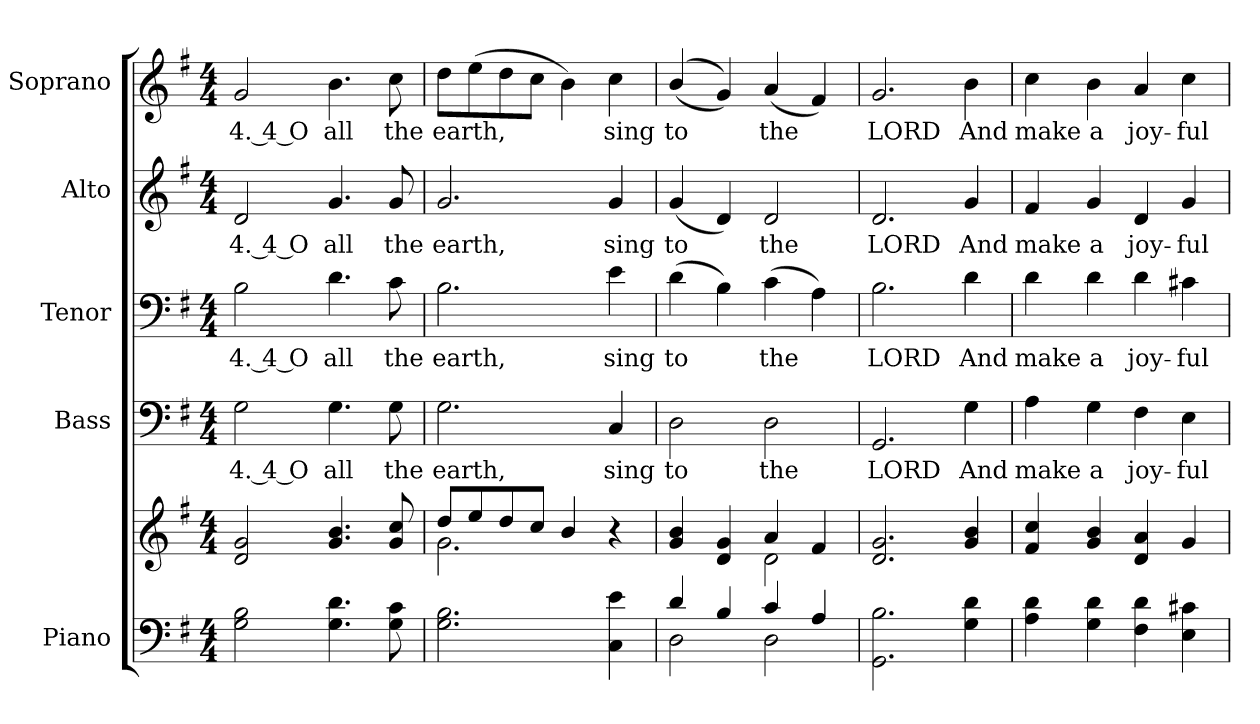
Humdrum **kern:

**kern	**kern	**kern	**text	**kern	**text	**kern	**text	**kern	**text
*part5	*part5	*part4	*part4	*part3	*part3	*part2	*part2	*part1	*part1
*staff6	*staff5	*staff4	*staff4	*staff3	*staff3	*staff2	*staff2	*staff1	*staff1
*I"Piano	*	*I"Bass	*	*I"Tenor	*	*I"Alto	*	*I"Soprano	*
*I'Pno.	*	*I'B.	*	*I'T.	*	*I'A.	*	*I'S.	*
!!LO:PB:g=z
*clefF4	*clefG2	*clefF4	*	*clefF4	*	*clefG2	*	*clefG2	*
*k[f#]	*k[f#]	*k[f#]	*	*k[f#]	*	*k[f#]	*	*k[f#]	*
*G:	*G:	*G:	*	*G:	*	*G:	*	*G:	*
*M4/4	*M4/4	*M4/4	*	*M4/4	*	*M4/4	*	*M4/4	*
*MM180	*MM180	*MM180	*	*MM180	*	*MM180	*	*MM180	*
=1	=1	=1	=1	=1	=1	=1	=1	=1	=1
!	!	!	!LO:LY:b:color=#000000	!	!	!	!	!	!
!	!	!	!	!	!LO:LY:b:color=#000000	!	!	!	!
!	!	!	!	!	!	!	!LO:LY:b:color=#000000	!	!
!	!	!	!	!	!	!	!	!	!LO:LY:b:color=#000000
2Gi\ 2Bi	2di/ 2gi	2Gi\	4. 4 O	2Bi\	4. 4 O	2di/	4. 4 O	2gi/	4. 4 O
!	!	!	!LO:LY:b:color=#000000	!	!	!	!	!	!
!	!	!	!	!	!LO:LY:b:color=#000000	!	!	!	!
!	!	!	!	!	!	!	!LO:LY:b:color=#000000	!	!
!	!	!	!	!	!	!	!	!	!LO:LY:b:color=#000000
4.Gi\ 4.di	4.gi/ 4.bi	4.Gi\	all	4.di\	all	4.gi/	all	4.bi\	all
!	!	!	!LO:LY:b:color=#000000	!	!	!	!	!	!
!	!	!	!	!	!LO:LY:b:color=#000000	!	!	!	!
!	!	!	!	!	!	!	!LO:LY:b:color=#000000	!	!
!	!	!	!	!	!	!	!	!	!LO:LY:b:color=#000000
8Gi\ 8ci	8gi/ 8cci	8Gi\	the	8ci\	the	8gi/	the	8cci\	the
=2	=2	=2	=2	=2	=2	=2	=2	=2	=2
*	*^	*	*	*	*	*	*	*	*
!	!	!	!	!LO:LY:b:color=#000000	!	!	!	!	!	!
!	!	!	!	!	!	!LO:LY:b:color=#000000	!	!	!	!
!	!	!	!	!	!	!	!	!LO:LY:b:color=#000000	!	!
!	!	!	!	!	!	!	!	!	!	!LO:LY:b:color=#000000
2.Gi\ 2.Bi	8ddi/L	2.gi\	2.Gi\	earth,	2.Bi\	earth,	2.gi/	earth,	8ddi\L	earth,
.	8eei/	.	.	.	.	.	.	.	(8eei\	.
.	8ddi/	.	.	.	.	.	.	.	8ddi\	.
.	8cci/J	.	.	.	.	.	.	.	8cci\J	.
.	4bi/	.	.	.	.	.	.	.	4bi\)	.
!	!	!	!	!LO:LY:b:color=#000000	!	!	!	!	!	!
!	!	!	!	!	!	!LO:LY:b:color=#000000	!	!	!	!
!	!	!	!	!	!	!	!	!LO:LY:b:color=#000000	!	!
!	!	!	!	!	!	!	!	!	!	!LO:LY:b:color=#000000
4Ci\ 4ei	4r	4ryy	4Ci/	sing	4ei\	sing	4gi/	sing	4cci\	sing
=3	=3	=3	=3	=3	=3	=3	=3	=3	=3	=3
*^	*	*	*	*	*	*	*	*	*	*
!	!	!	!	!	!LO:LY:b:color=#000000	!	!	!	!	!	!
!	!	!	!	!	!	!	!LO:LY:b:color=#000000	!	!	!	!
!	!	!	!	!	!	!	!	!	!LO:LY:b:color=#000000	!	!
!	!	!	!	!	!	!	!	!	!	!	!LO:LY:b:color=#000000
4di/	2Di\	4gi/ 4bi	2ryy	2Di\	to	(4di\	to	(4gi/	to	((4bi/	to
4Bi/	.	4di/ 4gi	.	.	.	4Bi\)	.	4di/)	.	4gi/))	.
!	!	!	!	!	!LO:LY:b:color=#000000	!	!	!	!	!	!
!	!	!	!	!	!	!	!LO:LY:b:color=#000000	!	!	!	!
!	!	!	!	!	!	!	!	!	!LO:LY:b:color=#000000	!	!
!	!	!	!	!	!	!	!	!	!	!	!LO:LY:b:color=#000000
4ci/	2Di\	4ai/	2di\	2Di\	the	(4ci\	the	2di/	the	(4ai/	the
4Ai/	.	4f#i/	.	.	.	4Ai\)	.	.	.	4f#i/)	.
*v	*v	*	*	*	*	*	*	*	*	*	*
*	*v	*v	*	*	*	*	*	*	*	*
=4	=4	=4	=4	=4	=4	=4	=4	=4	=4
!	!	!	!LO:LY:b:color=#000000	!	!	!	!	!	!
!	!	!	!	!	!LO:LY:b:color=#000000	!	!	!	!
!	!	!	!	!	!	!	!LO:LY:b:color=#000000	!	!
!	!	!	!	!	!	!	!	!	!LO:LY:b:color=#000000
2.GGi\ 2.Bi	2.di/ 2.gi	2.GGi/	LORD	2.Bi\	LORD	2.di/	LORD	2.gi/	LORD
!	!	!	!LO:LY:b:color=#000000	!	!	!	!	!	!
!	!	!	!	!	!LO:LY:b:color=#000000	!	!	!	!
!	!	!	!	!	!	!	!LO:LY:b:color=#000000	!	!
!	!	!	!	!	!	!	!	!	!LO:LY:b:color=#000000
4Gi\ 4di	4gi/ 4bi	4Gi\	And	4di\	And	4gi/	And	4bi\	And
!!LO:PB:g=z
=5	=5	=5	=5	=5	=5	=5	=5	=5	=5
!	!	!	!LO:LY:b:color=#000000	!	!	!	!	!	!
!	!	!	!	!	!LO:LY:b:color=#000000	!	!	!	!
!	!	!	!	!	!	!	!LO:LY:b:color=#000000	!	!
!	!	!	!	!	!	!	!	!	!LO:LY:b:color=#000000
4Ai\ 4di	4f#i/ 4cci	4Ai\	make	4di\	make	4f#i/	make	4cci\	make
!	!	!	!LO:LY:b:color=#000000	!	!	!	!	!	!
!	!	!	!	!	!LO:LY:b:color=#000000	!	!	!	!
!	!	!	!	!	!	!	!LO:LY:b:color=#000000	!	!
!	!	!	!	!	!	!	!	!	!LO:LY:b:color=#000000
4Gi\ 4di	4gi/ 4bi	4Gi\	a	4di\	a	4gi/	a	4bi\	a
!	!	!	!LO:LY:b:color=#000000	!	!	!	!	!	!
!	!	!	!	!	!LO:LY:b:color=#000000	!	!	!	!
!	!	!	!	!	!	!	!LO:LY:b:color=#000000	!	!
!	!	!	!	!	!	!	!	!	!LO:LY:b:color=#000000
4F#i\ 4di	4di/ 4ai	4F#i\	joy-	4di\	joy-	4di/	joy-	4ai/	joy-
!	!	!	!LO:LY:b:color=#000000	!	!	!	!	!	!
!	!	!	!	!	!LO:LY:b:color=#000000	!	!	!	!
!	!	!	!	!	!	!	!LO:LY:b:color=#000000	!	!
!	!	!	!	!	!	!	!	!	!LO:LY:b:color=#000000
4Ei\ 4c#Xi	4gi/	4Ei\	-ful	4c#Xi\	-ful	4gi/	-ful	4cci\	-ful
=	=	=	=	=	=	=	=	=	=
*-	*-	*-	*-	*-	*-	*-	*-	*-	*-
